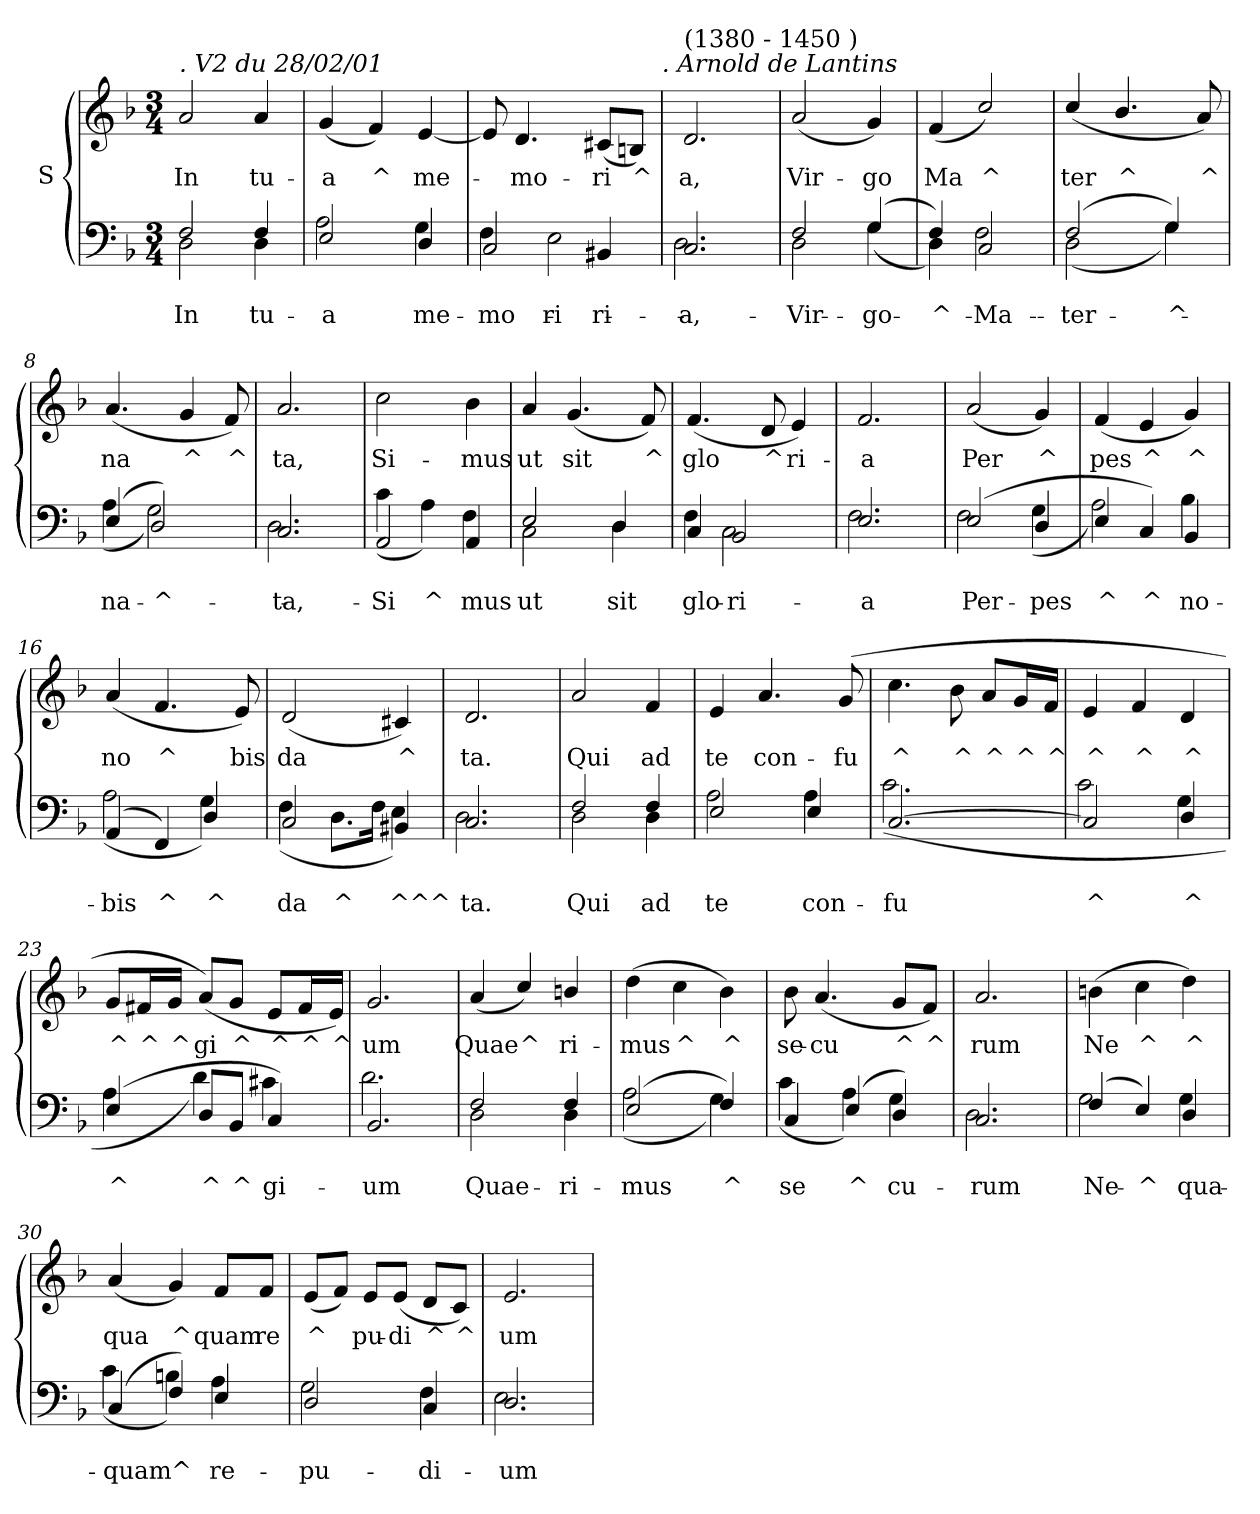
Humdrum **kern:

**kern	**text	**text	**kern	**text
*part2	*part2	*part2	*part1	*part1
*staff2	*staff2	*staff2	*staff1	*staff1
*	*	*	*I"S	*
*clefF4	*	*	*clefG2	*
*k[b-]	*	*	*k[b-]	*
*F:	*	*	*F:	*
*M3/4	*	*	*M3/4	*
=1	=1	=1	=1	=1
!	!	!	!LO:TX:a:i:t=.  V2 du 28/02/01	!
!	!	!LO:LY:b	!	!
*^	*	*	*	*
!	!	!	!LO:LY:b	!	!LO:LY:b
2F/	2D\	.	-In	2a/	In
!	!	!	!LO:LY:b	!	!
!	!	!	!LO:LY:b	!	!LO:LY:b
4F/	4D\	.	tu-	4a/	tu-
=2	=2	=2	=2	=2	=2
!	!	!	!LO:LY:b	!	!
!	!	!	!LO:LY:b	!	!LO:LY:b
2E/	2A\	.	-a	(<4g/	-a
!	!	!	!	!	!LO:LY:b
.	.	.	.	4f/)	^
!	!	!	!LO:LY:b	!	!
!	!	!	!LO:LY:b	!	!LO:LY:b
4D/	4G\	.	me-	[<4e/	me-
=3	=3	=3	=3	=3	=3
!	!	!	!LO:LY:b	!	!
!	!	!	!LO:LY:b	!	!
2C/	4F\	.	-mo-	8e/]	.
!	!	!	!	!	!LO:LY:b
.	.	.	.	4.d/	-mo-
!	!	!	!LO:LY:b	!	!
.	2E\	.	-ri-	.	.
!	!	!	!LO:LY:b	!	!LO:LY:b
4BB#X/	.	.	-ri-	(<8c#X/L	-ri
!	!	!	!	!	!LO:LY:b
.	.	.	.	8Bn/J)	^
!	!	!	!	!LO:TX:a:i:t=.  Arnold de Lantins	!
=4	=4	=4	=4	=4	=4
!	!	!	!	!LO:TX:a:t=(1380 - 1450 )	!
!	!	!	!LO:LY:b	!	!
!	!	!	!LO:LY:b	!	!LO:LY:b
2.C/	2.D\	.	a,	2.d/	a,
!!LO:LB:g=z
=5	=5	=5	=5	=5	=5
!	!	!	!LO:LY:b	!	!
!	!	!	!LO:LY:b	!	!LO:LY:b
2F/	2D\	.	Vir-	(<2a/	Vir-
!	!	!	!LO:LY:b	!	!
!	!	!	!LO:LY:b	!	!LO:LY:b
(<4G/	(>4G\	.	-go	4g/)	-go
=6	=6	=6	=6	=6	=6
!	!	!	!LO:LY:b	!	!
!	!	!	!LO:LY:b	!	!LO:LY:b
4F/)	4D\)	.	-^	(<4f/	Ma
!	!	!	!LO:LY:b	!	!
!	!	!	!LO:LY:b	!	!LO:LY:b
2C/	2F\	.	Ma-	2cc/)	^
=7	=7	=7	=7	=7	=7
!	!	!	!LO:LY:b	!	!
!	!	!	!LO:LY:b	!	!LO:LY:b
(<2F/	(>2D\	.	ter	(<4cc/	ter
!	!	!	!	!	!LO:LY:b
.	.	.	.	4.b-/	^
!	!	!	!LO:LY:b	!	!
!	!	!	!LO:LY:b	!	!
4G/)	4G\)	.	^	.	.
!	!	!	!	!	!LO:LY:b
.	.	.	.	8a/)	^
=8	=8	=8	=8	=8	=8
!	!	!	!LO:LY:b	!	!
!	!	!	!LO:LY:b	!	!LO:LY:b
(<4E/	(>4A\	.	na	(<4.a/	na
!	!	!	!LO:LY:b	!	!
!	!	!	!LO:LY:b	!	!
2D/)	2G\)	.	^	.	.
!	!	!	!	!	!LO:LY:b
.	.	.	.	4g/	^
!	!	!	!	!	!LO:LY:b
.	.	.	.	8f/)	^
=9	=9	=9	=9	=9	=9
!	!	!	!LO:LY:b	!	!
!	!	!	!LO:LY:b	!	!LO:LY:b
2.C/	2.D\	.	ta,	2.a/	ta,
!!LO:LB:g=z
=10	=10	=10	=10	=10	=10
!	!	!	!LO:LY:b	!	!
!	!	!	!LO:LY:b	!	!LO:LY:b
2AA/	(>4c\	.	Si	2cc\	Si-
!	!	!	!LO:LY:b	!	!
.	4A\)	.	^	.	.
!	!	!	!LO:LY:b	!	!
!	!	!	!LO:LY:b	!	!LO:LY:b
4AA/	4F\	.	mus	4b-\	-mus
=11	=11	=11	=11	=11	=11
!	!	!	!LO:LY:b	!	!
!	!	!	!LO:LY:b	!	!LO:LY:b
2E/	2C\	.	ut	4a/	ut
!	!	!	!	!	!LO:LY:b
.	.	.	.	(<4.g/	sit
!	!	!	!LO:LY:b	!	!
!	!	!	!LO:LY:b	!	!
4D/	4D\	.	sit	.	.
!	!	!	!	!	!LO:LY:b
.	.	.	.	8f/)	^
=12	=12	=12	=12	=12	=12
!	!	!	!LO:LY:b	!	!
!	!	!	!LO:LY:b	!	!LO:LY:b
4C/	4F\	.	-glo-	(<4.f/	glo
!	!	!	!LO:LY:b	!	!
!	!	!	!LO:LY:b	!	!
2BB-/	2C\	.	-ri-	.	.
!	!	!	!	!	!LO:LY:b
.	.	.	.	8d/	^
!	!	!	!	!	!LO:LY:b
.	.	.	.	4e/)	ri-
=13	=13	=13	=13	=13	=13
!	!	!	!LO:LY:b	!	!
!	!	!	!LO:LY:b	!	!LO:LY:b
2.E/	2.F\	.	a	2.f/	-a
!!LO:LB:g=z
=14	=14	=14	=14	=14	=14
!	!	!	!LO:LY:b	!	!
!	!	!	!LO:LY:b	!	!LO:LY:b
(<2E/	2F\	.	Per-	(<2a/	Per
!	!	!	!LO:LY:b	!	!
!	!	!	!LO:LY:b	!	!LO:LY:b
4D/	(>4G\	.	-pes	4g/)	^
=15	=15	=15	=15	=15	=15
!	!	!	!LO:LY:b	!	!
!	!	!	!LO:LY:b	!	!LO:LY:b
4E/	2A\)	.	^	(<4f/	pes
!	!	!	!LO:LY:b	!	!LO:LY:b
4C/)	.	.	^	4e/	^
!	!	!	!LO:LY:b	!	!
!	!	!	!LO:LY:b	!	!LO:LY:b
4BB-/	4B-\	.	no-	4g/)	^
=16	=16	=16	=16	=16	=16
!	!	!	!LO:LY:b	!	!
!	!	!	!LO:LY:b	!	!LO:LY:b
(<4AA/	(>2A\	.	bis	(<4a/	no
!	!	!	!LO:LY:b	!	!LO:LY:b
4FF/)	.	.	^	4.f/	^
!	!	!	!LO:LY:b	!	!
!	!	!	!LO:LY:b	!	!
4D/	4G\)	.	^	.	.
!	!	!	!	!	!LO:LY:b
.	.	.	.	8e/)	bis
=17	=17	=17	=17	=17	=17
!	!	!	!LO:LY:b	!	!
!	!	!	!LO:LY:b	!	!LO:LY:b
2C/	(>4F\	.	da	(<2d/	da
!	!	!	!LO:LY:b	!	!
.	8.D\L	.	^	.	.
.	16F\Jk	.	.	.	.
!	!	!	!LO:LY:b	!	!LO:LY:b
4BB#X/	4E\)	.	^^^	4c#X/)	^
=18	=18	=18	=18	=18	=18
!	!	!	!LO:LY:b	!	!
!	!	!	!LO:LY:b	!	!LO:LY:b
2.C/	2.D\	.	ta.	2.d/	ta.
!!LO:LB:g=z
=19	=19	=19	=19	=19	=19
!	!	!	!LO:LY:b	!	!
!	!	!	!LO:LY:b	!	!LO:LY:b
2F/	2D\	.	Qui	2a/	Qui
!	!	!	!LO:LY:b	!	!
!	!	!	!LO:LY:b	!	!LO:LY:b
4F/	4D\	.	ad	4f/	ad
=20	=20	=20	=20	=20	=20
!	!	!	!LO:LY:b	!	!
!	!	!	!LO:LY:b	!	!LO:LY:b
2E/	2A\	.	-te	4e/	te
!	!	!	!	!	!LO:LY:b
.	.	.	.	4.a/	con-
!	!	!	!LO:LY:b	!	!
!	!	!	!LO:LY:b	!	!
4E/	4A\	.	con-	.	.
!	!	!	!	!	!LO:LY:b
.	.	.	.	(<8g/	-fu
=21	=21	=21	=21	=21	=21
!	!	!	!LO:LY:b	!	!
!	!	!	!LO:LY:b	!	!LO:LY:b
[<2.C/	(>2.c\	.	fu	4.cc\	^
!	!	!	!	!	!LO:LY:b
.	.	.	.	8b-\	^
!	!	!	!	!	!LO:LY:b
.	.	.	.	8a/L	^
!	!	!	!	!	!LO:LY:b
.	.	.	.	16g/L	^
!	!	!	!	!	!LO:LY:b
.	.	.	.	16f/JJ	^
=22	=22	=22	=22	=22	=22
!	!	!	!LO:LY:b	!	!LO:LY:b
2C/]	2c\	.	-^	4e/	^
!	!	!	!	!	!LO:LY:b
.	.	.	.	4f/	^
!	!	!	!LO:LY:b	!	!
!	!	!	!LO:LY:b	!	!LO:LY:b
4D/	4G\	.	^	4d/	^
=23	=23	=23	=23	=23	=23
!	!	!	!LO:LY:b	!	!
!	!	!	!LO:LY:b	!	!LO:LY:b
(<4E/	4A\	.	^	8g/L	^
!	!	!	!	!	!LO:LY:b
.	.	.	.	16f#X/L	^
!	!	!	!	!	!LO:LY:b
.	.	.	.	16g/JJ	^
!	!	!	!LO:LY:b	!	!
!	!	!	!LO:LY:b	!	!LO:LY:b
8D/L	4d\)	.	^	(<8a/L)	gi
!	!	!	!LO:LY:b	!	!LO:LY:b
8BB-/J	.	.	^	8g/J	^
!	!	!	!LO:LY:b	!	!
!	!	!	!LO:LY:b	!	!LO:LY:b
4C/)	4c#X\	.	gi-	8e/L	^
!	!	!	!	!	!LO:LY:b
.	.	.	.	16f#/L	^
!	!	!	!	!	!LO:LY:b
.	.	.	.	16e/JJ)	^
=24	=24	=24	=24	=24	=24
!	!	!	!LO:LY:b	!	!
!	!	!	!LO:LY:b	!	!LO:LY:b
2.BB-/	2.d\	.	um	2.g/	um
!!LO:LB:g=z
=25	=25	=25	=25	=25	=25
!	!	!	!LO:LY:b	!	!
!	!	!	!LO:LY:b	!	!LO:LY:b
2F/	2D\	.	-Quae-	(<4a/	Quae
!	!	!	!	!	!LO:LY:b
.	.	.	.	4cc/)	^
!	!	!	!LO:LY:b	!	!
!	!	!	!LO:LY:b	!	!LO:LY:b
4F/	4D\	.	-ri-	4bn/	ri-
=26	=26	=26	=26	=26	=26
!	!	!	!LO:LY:b	!	!
!	!	!	!LO:LY:b	!	!LO:LY:b
(<2E/	(>2A\	.	mus	(>4dd\	-mus
!	!	!	!	!	!LO:LY:b
.	.	.	.	4cc\	^
!	!	!	!LO:LY:b	!	!
!	!	!	!LO:LY:b	!	!LO:LY:b
4F/)	4G\)	.	^	4b-\)	^
=27	=27	=27	=27	=27	=27
!	!	!	!LO:LY:b	!	!
!	!	!	!LO:LY:b	!	!LO:LY:b
4C/	(>4c\	.	se	8b-\	se-
!	!	!	!	!	!LO:LY:b
.	.	.	.	(<4.a/	-cu
!	!	!	!LO:LY:b	!	!
!	!	!	!LO:LY:b	!	!
(<4E/	4A\)	.	^	.	.
!	!	!	!LO:LY:b	!	!
!	!	!	!LO:LY:b	!	!LO:LY:b
4D/)	4G\	.	cu-	8g/L	^
!	!	!	!	!	!LO:LY:b
.	.	.	.	8f/J)	^
=28	=28	=28	=28	=28	=28
!	!	!	!LO:LY:b	!	!
!	!	!	!LO:LY:b	!	!LO:LY:b
2.C/	2.D\	.	rum	2.a/	rum
!!LO:PB:g=z
=29	=29	=29	=29	=29	=29
!	!	!	!LO:LY:b	!	!
!	!	!	!LO:LY:b	!	!LO:LY:b
(<4F/	2G\	.	-Ne-	(>4bn\	Ne
!	!	!	!LO:LY:b	!	!LO:LY:b
4E/)	.	.	^	4cc\	^
!	!	!	!LO:LY:b	!	!
!	!	!	!LO:LY:b	!	!LO:LY:b
4D/	4G\	.	-qua-	4dd\)	^
=30	=30	=30	=30	=30	=30
!	!	!	!LO:LY:b	!	!
!	!	!	!LO:LY:b	!	!LO:LY:b
(<4C/	(>4c\	.	-quam	(<4a/	qua
!	!	!	!LO:LY:b	!	!
!	!	!	!LO:LY:b	!	!LO:LY:b
4F/)	4Bn\)	.	^	4g/)	^
!	!	!	!LO:LY:b	!	!
!	!	!	!LO:LY:b	!	!LO:LY:b
4E/	4A\	.	re-	8f/L	quam
!	!	!	!	!	!LO:LY:b
.	.	.	.	8f/J	re
=31	=31	=31	=31	=31	=31
!	!	!	!LO:LY:b	!	!
!	!	!	!LO:LY:b	!	!LO:LY:b
2D/	2G\	.	-pu-	(<8e/L	^
.	.	.	.	8f/J)	.
!	!	!	!	!	!LO:LY:b
.	.	.	.	8e/L	pu-
!	!	!	!	!	!LO:LY:b
.	.	.	.	(<8e/J	-di
!	!	!	!LO:LY:b	!	!
!	!	!	!LO:LY:b	!	!LO:LY:b
4C/	4F\	.	-di-	8d/L	^
!	!	!	!	!	!LO:LY:b
.	.	.	.	8c/J)	^
=32	=32	=32	=32	=32	=32
!	!	!	!LO:LY:b	!	!
!	!	!	!LO:LY:b	!	!LO:LY:b
2.D/	2.E\	.	um	2.e/	um
*v	*v	*	*	*	*
=	=	=	=	=
*-	*-	*-	*-	*-
